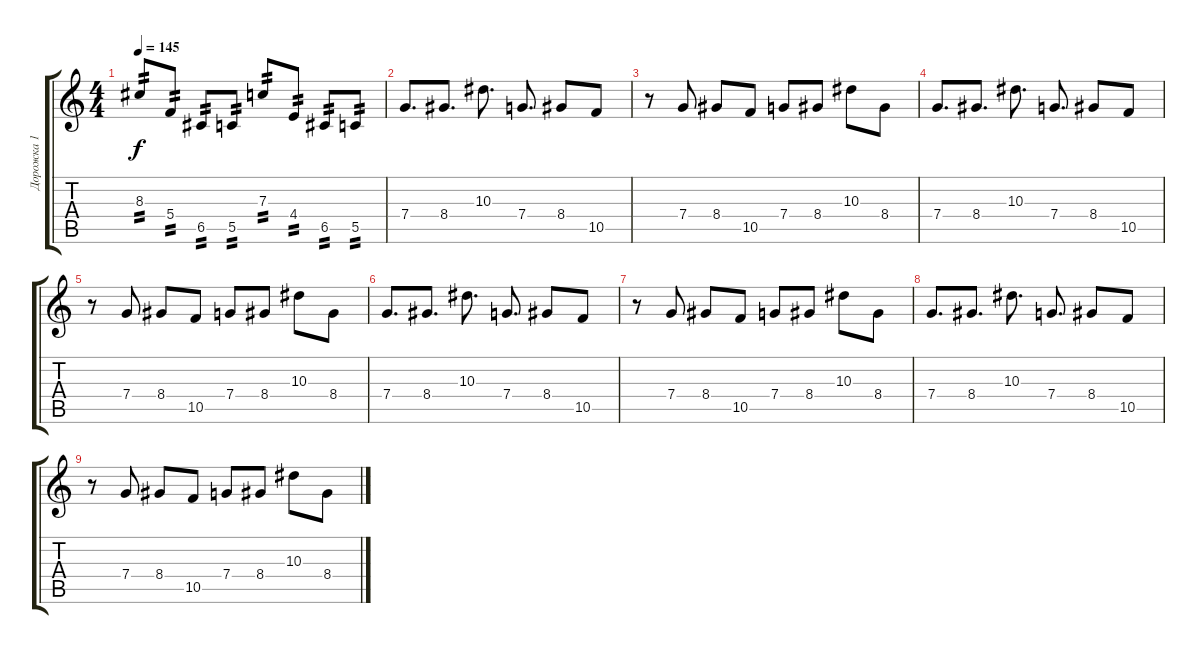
\track ("Дорожка 1" "Дорожка 1") {instrument distortionguitar}
\staff {score tabs}
\tuning (D4 A3 F3 C3 G2 C2) {hide}
\ts (4 4)
\tempo 145
\clef g2
\ks c
8.3.8{tp 2 dy f} 5.4.8{tp 2} 6.5.8{tp 2} 5.5.8{tp 2} 7.3.8{tp 2} 4.4.8{tp 2} 6.5.8{tp 2} 5.5.8{tp 2} |
7.4.8{d} 8.4.8{d} 10.3.8{d} 7.4.8{d} 8.4.8 10.5.8 |
r.8 7.4.8 8.4.8 10.5.8 7.4.8 8.4.8 10.3.8 8.4.8 |
7.4.8{d} 8.4.8{d} 10.3.8{d} 7.4.8{d} 8.4.8 10.5.8 |
r.8 7.4.8 8.4.8 10.5.8 7.4.8 8.4.8 10.3.8 8.4.8 |
7.4.8{d} 8.4.8{d} 10.3.8{d} 7.4.8{d} 8.4.8 10.5.8 |
r.8 7.4.8 8.4.8 10.5.8 7.4.8 8.4.8 10.3.8 8.4.8 |
7.4.8{d} 8.4.8{d} 10.3.8{d} 7.4.8{d} 8.4.8 10.5.8 |
r.8 7.4.8 8.4.8 10.5.8 7.4.8 8.4.8 10.3.8 8.4.8
